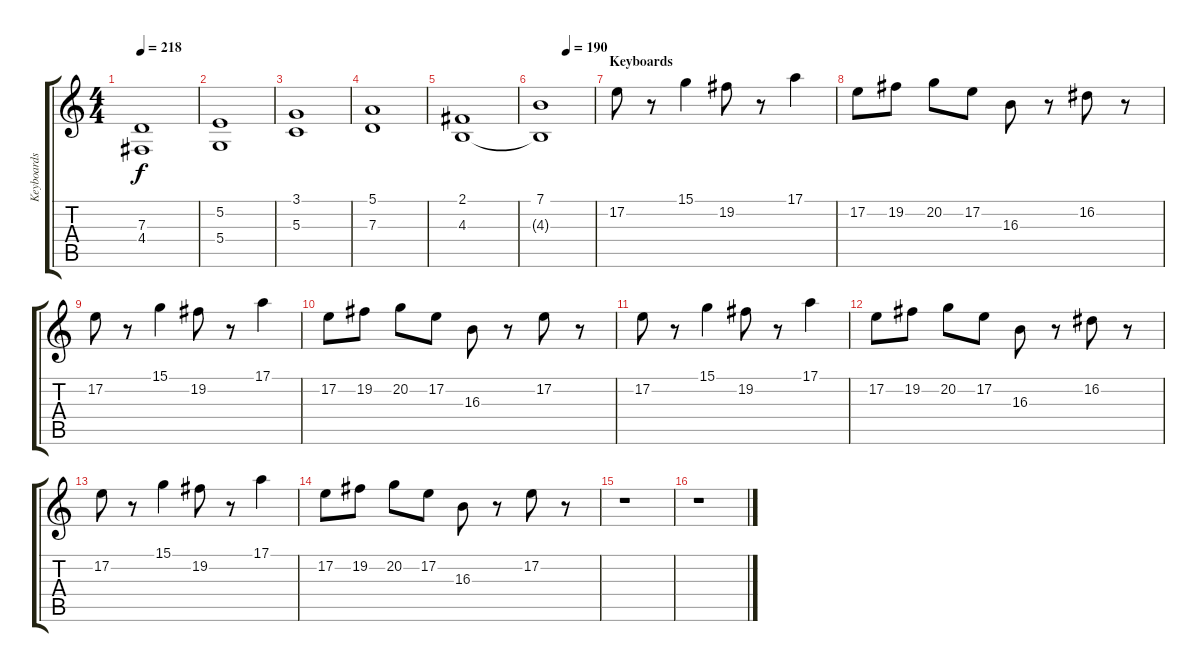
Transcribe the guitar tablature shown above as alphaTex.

\track ("Keyboards 4" "Keyboards ") {instrument choiraahs}
\staff {score tabs}
\tuning (E4 B3 G3 D3 A2 E2) {hide}
\ts (4 4)
\tempo 218
\clef g2
\ks c
(7.3{t} 4.4).1{dy f} |
(5.2 5.4).1 |
(3.1 5.3).1 |
(5.1 7.3).1 |
(2.1 4.3).1 |
\tempo (190 0.5)
(7.1 4.3{t}).1 |
\section ("" "Keyboards")
17.2.8{volume 10 balance 12 instrument harpsichord} r.8 15.1.4 19.2.8 r.8 17.1.4 |
17.2.8 19.2.8 20.2.8 17.2.8 16.3.8 r.8 16.2.8 r.8 |
17.2.8 r.8 15.1.4 19.2.8 r.8 17.1.4 |
17.2.8 19.2.8 20.2.8 17.2.8 16.3.8 r.8 17.2.8 r.8 |
17.2.8 r.8 15.1.4 19.2.8 r.8 17.1.4 |
17.2.8 19.2.8 20.2.8 17.2.8 16.3.8 r.8 16.2.8 r.8 |
17.2.8 r.8 15.1.4 19.2.8 r.8 17.1.4 |
17.2.8 19.2.8 20.2.8 17.2.8 16.3.8 r.8 17.2.8 r.8 |
r.1 |
r.1
